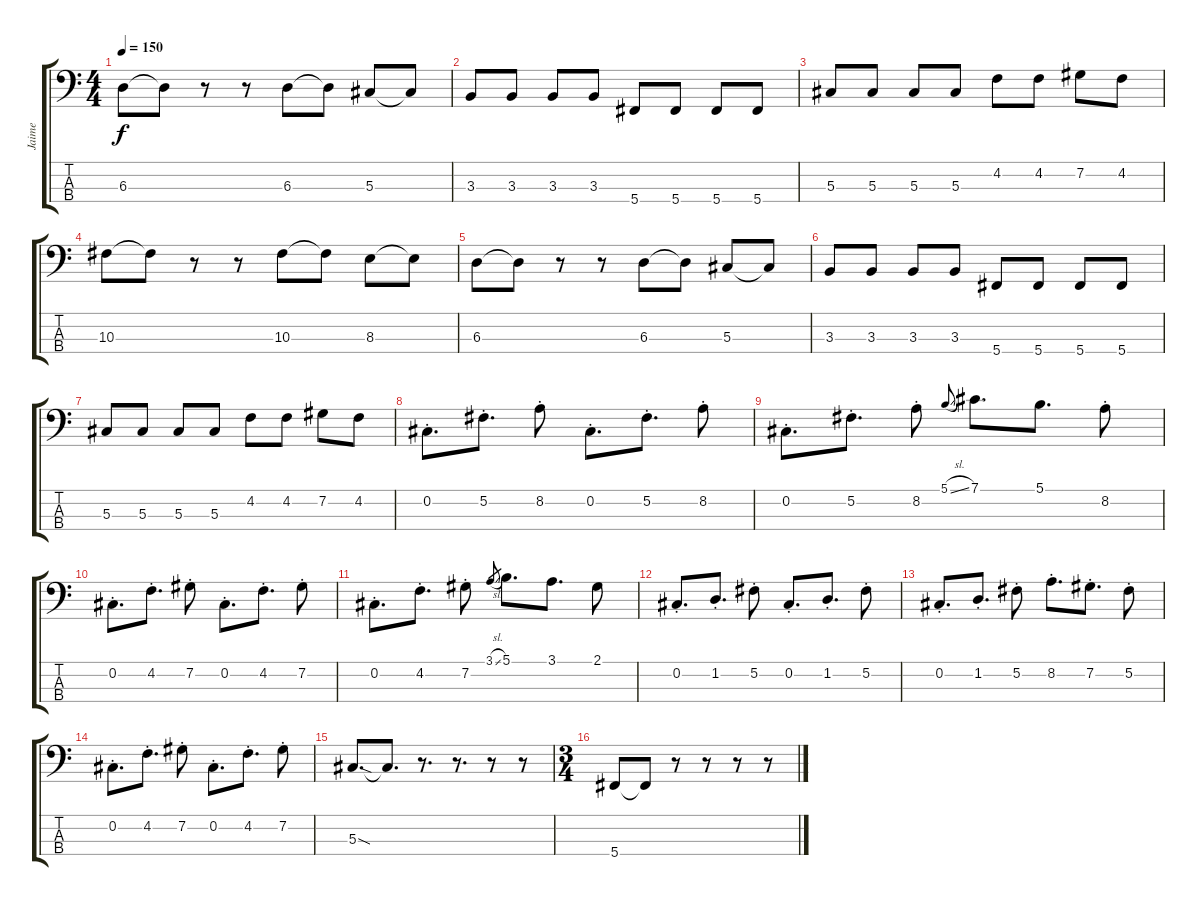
\track ("Jaime" "Jaime") {instrument electricbassfinger}
\staff {score tabs}
\tuning (Gb2 Db2 Ab1 Db1) {hide}
\ts (4 4)
\tempo 150
\clef f4
\ks c
6.3.8{dy f} 6.3{t}.8 r.8 r.8 6.3.8 6.3{t}.8 5.3.8 5.3{t}.8 |
3.3.8 3.3.8 3.3.8 3.3.8 5.4.8 5.4.8 5.4.8 5.4.8 |
5.3.8 5.3.8 5.3.8 5.3.8 4.2.8 4.2.8 7.2.8 4.2.8 |
10.3.8 10.3{t}.8 r.8 r.8 10.3.8 10.3{t}.8 8.3.8 8.3{t}.8 |
6.3.8 6.3{t}.8 r.8 r.8 6.3.8 6.3{t}.8 5.3.8 5.3{t}.8 |
3.3.8 3.3.8 3.3.8 3.3.8 5.4.8 5.4.8 5.4.8 5.4.8 |
5.3.8 5.3.8 5.3.8 5.3.8 4.2.8 4.2.8 7.2.8 4.2.8 |
0.2{st}.8{d} 5.2{st}.8{d} 8.2{st}.8 0.2{st}.8{d} 5.2{st}.8{d} 8.2{st}.8 |
0.2{st}.8{d} 5.2{st}.8{d} 8.2{st}.8 5.1{sl}.8{gr onbeat} 7.1.8{d} 5.1.8{d} 8.2{st}.8 |
0.2{st}.8{d} 4.2{st}.8{d} 7.2{st}.8 0.2{st}.8{d} 4.2{st}.8{d} 7.2{st}.8 |
0.2{st}.8{d} 4.2{st}.8{d} 7.2{st}.8 3.1{sl}.8{gr} 5.1.8{d} 3.1.8{d} 2.1.8 |
0.2{st}.8{d} 1.2{st}.8{d} 5.2{st}.8 0.2{st}.8{d} 1.2{st}.8{d} 5.2{st}.8 |
0.2{st}.8{d} 1.2{st}.8{d} 5.2{st}.8 8.2{st}.8{d} 7.2{st}.8{d} 5.2{st}.8 |
0.2{st}.8{d} 4.2{st}.8{d} 7.2{st}.8 0.2{st}.8{d} 4.2{st}.8{d} 7.2{st}.8 |
5.3{sod}.8{d} 5.3{t}.8{d} r.8{d} r.8{d} r.8 r.8 |
\ts (3 4)
5.4.8 5.4{t}.8 r.8 r.8 r.8 r.8
